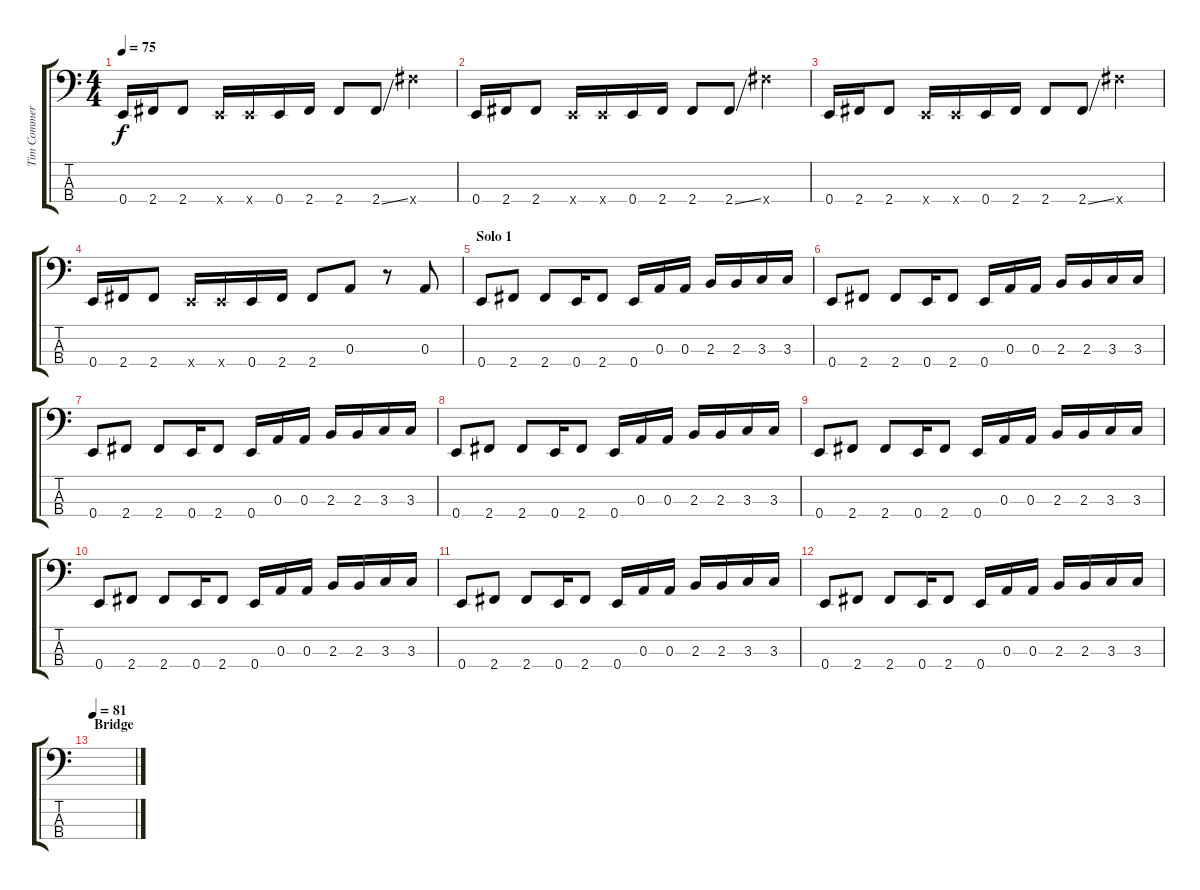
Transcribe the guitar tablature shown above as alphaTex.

\track ("Tim Commerford" "Tim Commer") {instrument electricbassfinger}
\staff {score tabs}
\tuning (G2 D2 A1 E1) {hide}
\ts (4 4)
\tempo 75
\clef f4
\ks c
0.4.16{dy f} 2.4.16 2.4.8 0.4{x}.16 0.4{x}.16 0.4.16 2.4.16 2.4.8 2.4{ss}.8 14.4{x}.4 |
0.4.16 2.4.16 2.4.8 0.4{x}.16 0.4{x}.16 0.4.16 2.4.16 2.4.8 2.4{ss}.8 14.4{x}.4 |
0.4.16 2.4.16 2.4.8 0.4{x}.16 0.4{x}.16 0.4.16 2.4.16 2.4.8 2.4{ss}.8 14.4{x}.4 |
0.4.16 2.4.16 2.4.8 0.4{x}.16 0.4{x}.16 0.4.16 2.4.16 2.4.8 0.3.8 r.8 0.3.8 |
\section ("" "Solo 1")
0.4.8 2.4.8 2.4.8 0.4.16 2.4.8 0.4.16 0.3.16 0.3.16 2.3.16 2.3.16 3.3.16 3.3.16 |
0.4.8 2.4.8 2.4.8 0.4.16 2.4.8 0.4.16 0.3.16 0.3.16 2.3.16 2.3.16 3.3.16 3.3.16 |
0.4.8 2.4.8 2.4.8 0.4.16 2.4.8 0.4.16 0.3.16 0.3.16 2.3.16 2.3.16 3.3.16 3.3.16 |
0.4.8 2.4.8 2.4.8 0.4.16 2.4.8 0.4.16 0.3.16 0.3.16 2.3.16 2.3.16 3.3.16 3.3.16 |
0.4.8 2.4.8 2.4.8 0.4.16 2.4.8 0.4.16 0.3.16 0.3.16 2.3.16 2.3.16 3.3.16 3.3.16 |
0.4.8 2.4.8 2.4.8 0.4.16 2.4.8 0.4.16 0.3.16 0.3.16 2.3.16 2.3.16 3.3.16 3.3.16 |
0.4.8 2.4.8 2.4.8 0.4.16 2.4.8 0.4.16 0.3.16 0.3.16 2.3.16 2.3.16 3.3.16 3.3.16 |
0.4.8 2.4.8 2.4.8 0.4.16 2.4.8 0.4.16 0.3.16 0.3.16 2.3.16 2.3.16 3.3.16 3.3.16 |
\section ("" "Bridge")
\tempo 81
